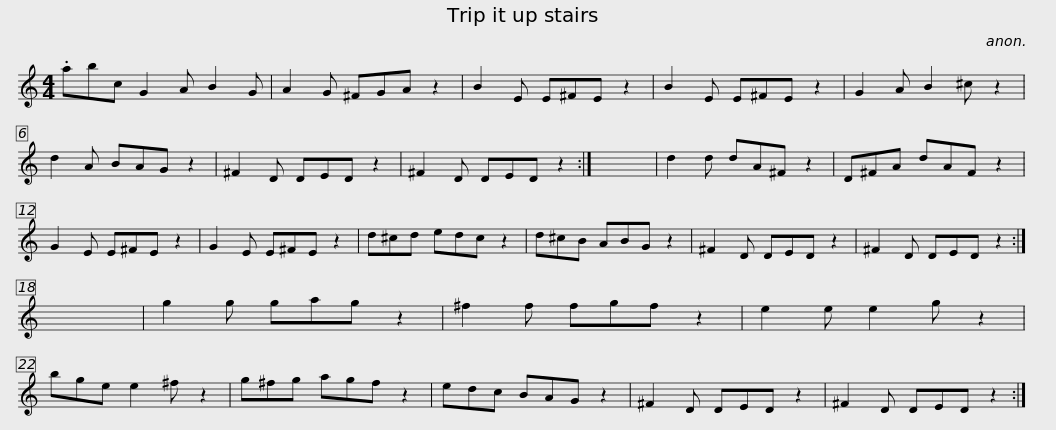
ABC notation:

X:1
L:1/8
M:4/4
I:linebreak $
K:C
V:1 treble
V:1
 .abc G2 A B2 G | A2 G ^FGA z2 | B2 E E^FE z2 | B2 E E^FE z2 | G2 A B2 ^c z2 | %5
 d2 A BAG z2 |$ ^F2 D DED z2 | ^F2 D DED z2 :| x8 | d2 d dA^F z2 | %10
 D^FA dAF z2 | G2 E E^FE z2 | G2 E E^FE z2 |$ d^cd edc z2 | d^cB ABG z2 | %15
 ^F2 D DED z2 | ^F2 D DED z2 :| x8 | g2 g gag z2 | ^f2 f fgf z2 |$ %20
 e2 e e2 g z2 | bge e2 ^f z2 | g^fg agf z2 | edc BAG z2 | ^F2 D DED z2 | %25
 ^F2 D DED z2 :| %26
